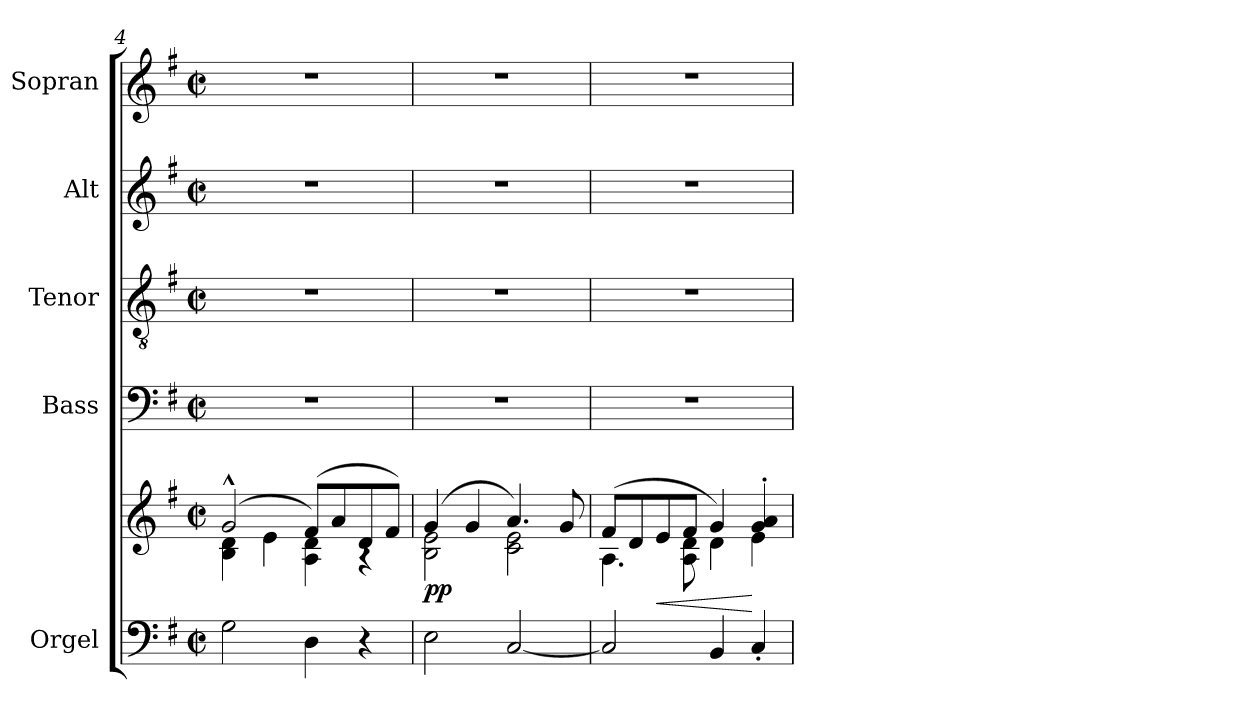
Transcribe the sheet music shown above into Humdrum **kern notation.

**kern	**kern	**dynam	**kern	**kern	**kern	**kern
*part5	*part5	*part5	*part4	*part3	*part2	*part1
*staff6	*staff5	*staff5/6	*staff4	*staff3	*staff2	*staff1
*I"Orgel	*	*	*I"Bass	*I"Tenor	*I"Alt	*I"Sopran
*I'Org.	*	*	*I'B.	*I'T.	*I'A.	*I'S.
*clefF4	*clefG2	*	*clefF4	*clefGv2	*clefG2	*clefG2
*k[f#]	*k[f#]	*	*k[f#]	*k[f#]	*k[f#]	*k[f#]
*G:	*G:	*	*G:	*G:	*G:	*G:
*M2/2	*M2/2	*	*M2/2	*M2/2	*M2/2	*M2/2
*met(c|)	*met(c|)	*	*met(c|)	*met(c|)	*met(c|)	*met(c|)
=4	=4	=4	=4	=4	=4	=4
*	*^	*	*	*	*	*
2G\	(2g^^>/	4B\ 4d\	.	1r	1r	1r	1r
.	.	4e\	.	.	.	.	.
4D\	(>8f#/L)	4A\ 4d\	.	.	.	.	.
.	8a/	.	.	.	.	.	.
4r	8d/	4rG	.	.	.	.	.
.	8f#/J)	.	.	.	.	.	.
=5	=5	=5	=5	=5	=5	=5	=5
!	!	!	!LO:DY:b	!	!	!	!
2E\	(4g/	2B\ 2e\	pp	1r	1r	1r	1r
.	4g/	.	.	.	.	.	.
[2C/	4.a/)	2c\ 2e\	.	.	.	.	.
.	8g/	.	.	.	.	.	.
=6	=6	=6	=6	=6	=6	=6	=6
2C/]	(>8f#/L	4.A\	.	1r	1r	1r	1r
.	8d/	.	.	.	.	.	.
!	!	!	!LO:HP:b	!	!	!	!
.	8e/	.	<	.	.	.	.
.	8f#/J	8A\ 8d\	.	.	.	.	.
4BB/	4g/)	4d\	.	.	.	.	.
4C'</	4g/'> 4a/'>	4e\	[	.	.	.	.
*	*v	*v	*	*	*	*	*
=	=	=	=	=	=	=
*-	*-	*-	*-	*-	*-	*-
